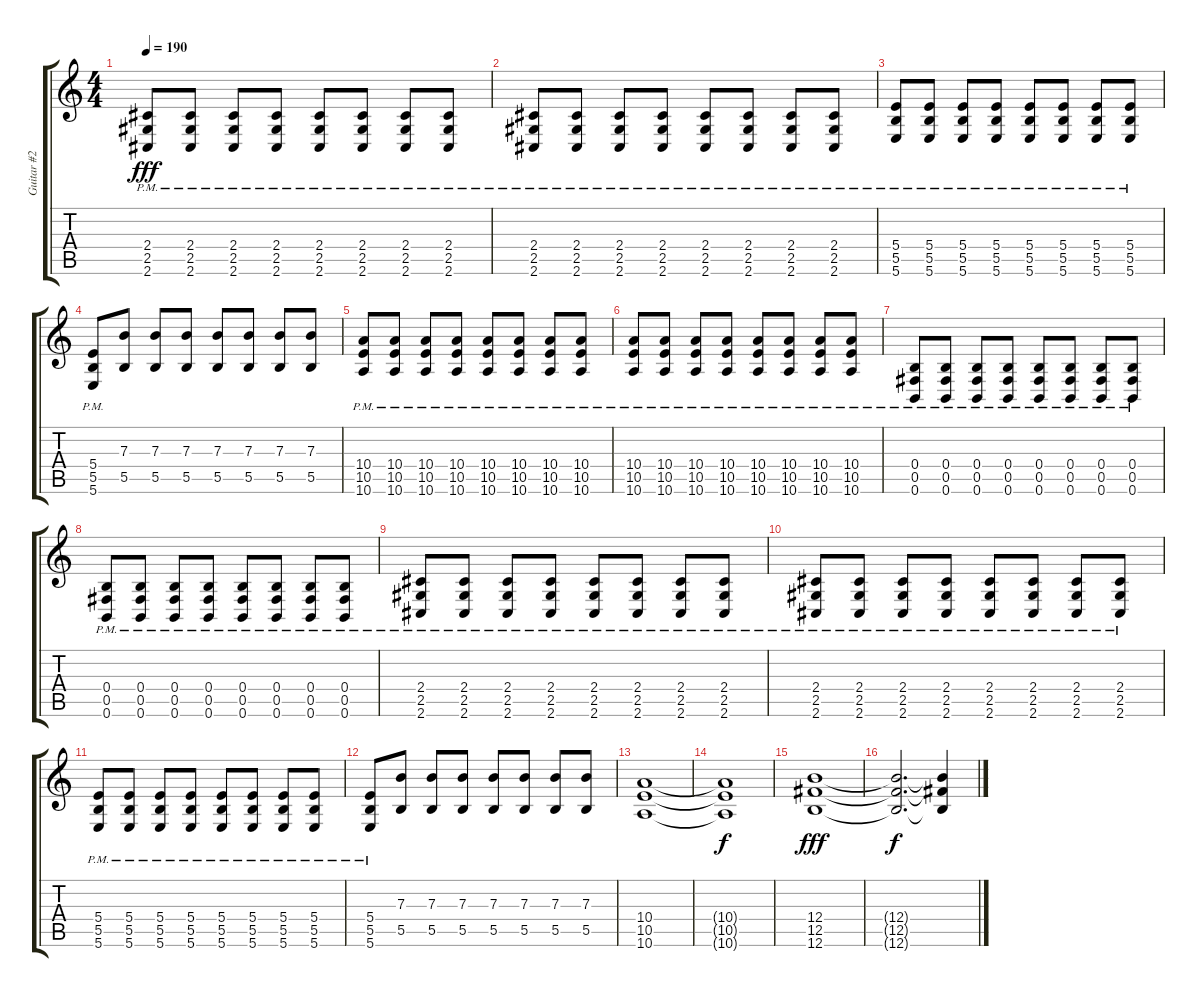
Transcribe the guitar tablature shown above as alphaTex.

\track ("Guitar #2" "Guitar #2") {instrument distortionguitar}
\staff {score tabs}
\tuning (Db4 Ab3 E3 B2 Gb2 B1) {hide}
\ts (4 4)
\tempo 190
\clef g2
\ks c
(2.4{pm} 2.5{pm} 2.6{pm}).8{dy fff} (2.4{pm} 2.5{pm} 2.6{pm}).8 (2.4{pm} 2.5{pm} 2.6{pm}).8 (2.4{pm} 2.5{pm} 2.6{pm}).8 (2.4{pm} 2.5{pm} 2.6{pm}).8 (2.4{pm} 2.5{pm} 2.6{pm}).8 (2.4{pm} 2.5{pm} 2.6{pm}).8 (2.4{pm} 2.5{pm} 2.6{pm}).8 |
(2.4{pm} 2.5{pm} 2.6{pm}).8 (2.4{pm} 2.5{pm} 2.6{pm}).8 (2.4{pm} 2.5{pm} 2.6{pm}).8 (2.4{pm} 2.5{pm} 2.6{pm}).8 (2.4{pm} 2.5{pm} 2.6{pm}).8 (2.4{pm} 2.5{pm} 2.6{pm}).8 (2.4{pm} 2.5{pm} 2.6{pm}).8 (2.4{pm} 2.5{pm} 2.6{pm}).8 |
(5.4{pm} 5.5{pm} 5.6{pm}).8 (5.4{pm} 5.5{pm} 5.6{pm}).8 (5.4{pm} 5.5{pm} 5.6{pm}).8 (5.4{pm} 5.5{pm} 5.6{pm}).8 (5.4{pm} 5.5{pm} 5.6{pm}).8 (5.4{pm} 5.5{pm} 5.6{pm}).8 (5.4{pm} 5.5{pm} 5.6{pm}).8 (5.4{pm} 5.5{pm} 5.6{pm}).8 |
(5.4{pm} 5.5{pm} 5.6{pm}).8 (7.3 5.5).8 (7.3 5.5).8 (7.3 5.5).8 (7.3 5.5).8 (7.3 5.5).8 (7.3 5.5).8 (7.3 5.5).8 |
(10.4{pm} 10.5{pm} 10.6{pm}).8 (10.4{pm} 10.5{pm} 10.6{pm}).8 (10.4{pm} 10.5{pm} 10.6{pm}).8 (10.4{pm} 10.5{pm} 10.6{pm}).8 (10.4{pm} 10.5{pm} 10.6{pm}).8 (10.4{pm} 10.5{pm} 10.6{pm}).8 (10.4{pm} 10.5{pm} 10.6{pm}).8 (10.4{pm} 10.5{pm} 10.6{pm}).8 |
(10.4{pm} 10.5{pm} 10.6{pm}).8 (10.4{pm} 10.5{pm} 10.6{pm}).8 (10.4{pm} 10.5{pm} 10.6{pm}).8 (10.4{pm} 10.5{pm} 10.6{pm}).8 (10.4{pm} 10.5{pm} 10.6{pm}).8 (10.4{pm} 10.5{pm} 10.6{pm}).8 (10.4{pm} 10.5{pm} 10.6{pm}).8 (10.4{pm} 10.5{pm} 10.6{pm}).8 |
(0.4{pm} 0.5{pm} 0.6{pm}).8 (0.4{pm} 0.5{pm} 0.6{pm}).8 (0.4{pm} 0.5{pm} 0.6{pm}).8 (0.4{pm} 0.5{pm} 0.6{pm}).8 (0.4{pm} 0.5{pm} 0.6{pm}).8 (0.4{pm} 0.5{pm} 0.6{pm}).8 (0.4{pm} 0.5{pm} 0.6{pm}).8 (0.4{pm} 0.5{pm} 0.6{pm}).8 |
(0.4{pm} 0.5{pm} 0.6{pm}).8 (0.4{pm} 0.5{pm} 0.6{pm}).8 (0.4{pm} 0.5{pm} 0.6{pm}).8 (0.4{pm} 0.5{pm} 0.6{pm}).8 (0.4{pm} 0.5{pm} 0.6{pm}).8 (0.4{pm} 0.5{pm} 0.6{pm}).8 (0.4{pm} 0.5{pm} 0.6{pm}).8 (0.4{pm} 0.5{pm} 0.6{pm}).8 |
(2.4{pm} 2.5{pm} 2.6{pm}).8 (2.4{pm} 2.5{pm} 2.6{pm}).8 (2.4{pm} 2.5{pm} 2.6{pm}).8 (2.4{pm} 2.5{pm} 2.6{pm}).8 (2.4{pm} 2.5{pm} 2.6{pm}).8 (2.4{pm} 2.5{pm} 2.6{pm}).8 (2.4{pm} 2.5{pm} 2.6{pm}).8 (2.4{pm} 2.5{pm} 2.6{pm}).8 |
(2.4{pm} 2.5{pm} 2.6{pm}).8 (2.4{pm} 2.5{pm} 2.6{pm}).8 (2.4{pm} 2.5{pm} 2.6{pm}).8 (2.4{pm} 2.5{pm} 2.6{pm}).8 (2.4{pm} 2.5{pm} 2.6{pm}).8 (2.4{pm} 2.5{pm} 2.6{pm}).8 (2.4{pm} 2.5{pm} 2.6{pm}).8 (2.4{pm} 2.5{pm} 2.6{pm}).8 |
(5.4{pm} 5.5{pm} 5.6{pm}).8 (5.4{pm} 5.5{pm} 5.6{pm}).8 (5.4{pm} 5.5{pm} 5.6{pm}).8 (5.4{pm} 5.5{pm} 5.6{pm}).8 (5.4{pm} 5.5{pm} 5.6{pm}).8 (5.4{pm} 5.5{pm} 5.6{pm}).8 (5.4{pm} 5.5{pm} 5.6{pm}).8 (5.4{pm} 5.5{pm} 5.6{pm}).8 |
(5.4{pm} 5.5{pm} 5.6{pm}).8 (7.3 5.5).8 (7.3 5.5).8 (7.3 5.5).8 (7.3 5.5).8 (7.3 5.5).8 (7.3 5.5).8 (7.3 5.5).8 |
(10.4 10.5 10.6).1 |
(10.4{t} 10.5{t} 10.6{t}).1{dy f} |
(12.4 12.5 12.6).1{dy fff} |
(12.4{t} 12.5{t} 12.6{t}).2{d dy f} (12.4{ss t} 12.5{ss t} 12.6{ss t}).4
